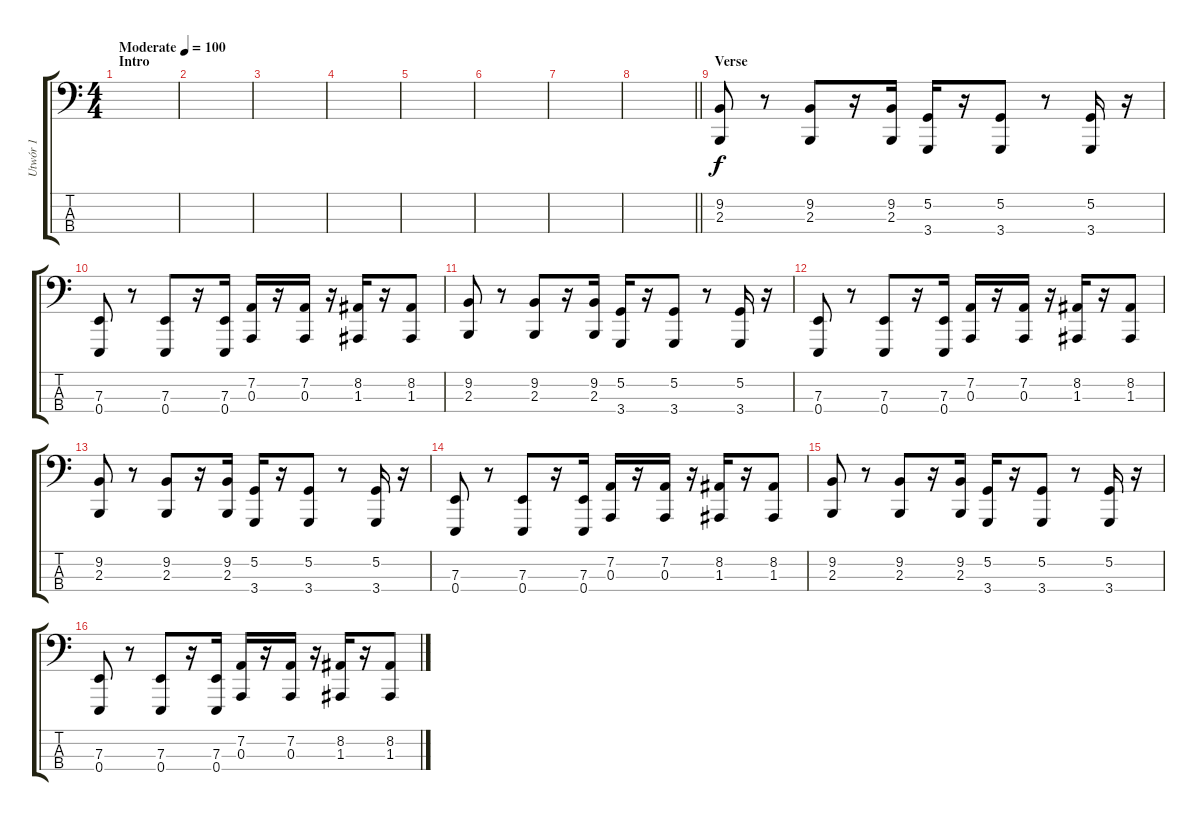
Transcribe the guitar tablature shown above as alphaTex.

\track ("Utwór 1" "Utwór 1") {instrument lead1square}
\staff {score tabs}
\tuning (G2 D2 A1 E1) {hide}
\ts (4 4)
\section ("" "Intro")
\tempo (100 "Moderate")
\clef f4
\ks c
|
|
|
|
|
|
|
\barLineRight lightlight
|
\section ("" "Verse")
(9.2 2.3).8 r.8 (9.2 2.3).8 r.16 (9.2 2.3).16 (5.2 3.4).16 r.16 (5.2 3.4).8 r.8 (5.2 3.4).16 r.16 |
(7.3 0.4).8 r.8 (7.3 0.4).8 r.16 (7.3 0.4).16 (7.2 0.3).16 r.16 (7.2 0.3).16 r.16 (8.2 1.3).16 r.16 (8.2 1.3).8 |
(9.2 2.3).8 r.8 (9.2 2.3).8 r.16 (9.2 2.3).16 (5.2 3.4).16 r.16 (5.2 3.4).8 r.8 (5.2 3.4).16 r.16 |
(7.3 0.4).8 r.8 (7.3 0.4).8 r.16 (7.3 0.4).16 (7.2 0.3).16 r.16 (7.2 0.3).16 r.16 (8.2 1.3).16 r.16 (8.2 1.3).8 |
(9.2 2.3).8 r.8 (9.2 2.3).8 r.16 (9.2 2.3).16 (5.2 3.4).16 r.16 (5.2 3.4).8 r.8 (5.2 3.4).16 r.16 |
(7.3 0.4).8 r.8 (7.3 0.4).8 r.16 (7.3 0.4).16 (7.2 0.3).16 r.16 (7.2 0.3).16 r.16 (8.2 1.3).16 r.16 (8.2 1.3).8 |
(9.2 2.3).8 r.8 (9.2 2.3).8 r.16 (9.2 2.3).16 (5.2 3.4).16 r.16 (5.2 3.4).8 r.8 (5.2 3.4).16 r.16 |
(7.3 0.4).8 r.8 (7.3 0.4).8 r.16 (7.3 0.4).16 (7.2 0.3).16 r.16 (7.2 0.3).16 r.16 (8.2 1.3).16 r.16 (8.2 1.3).8
